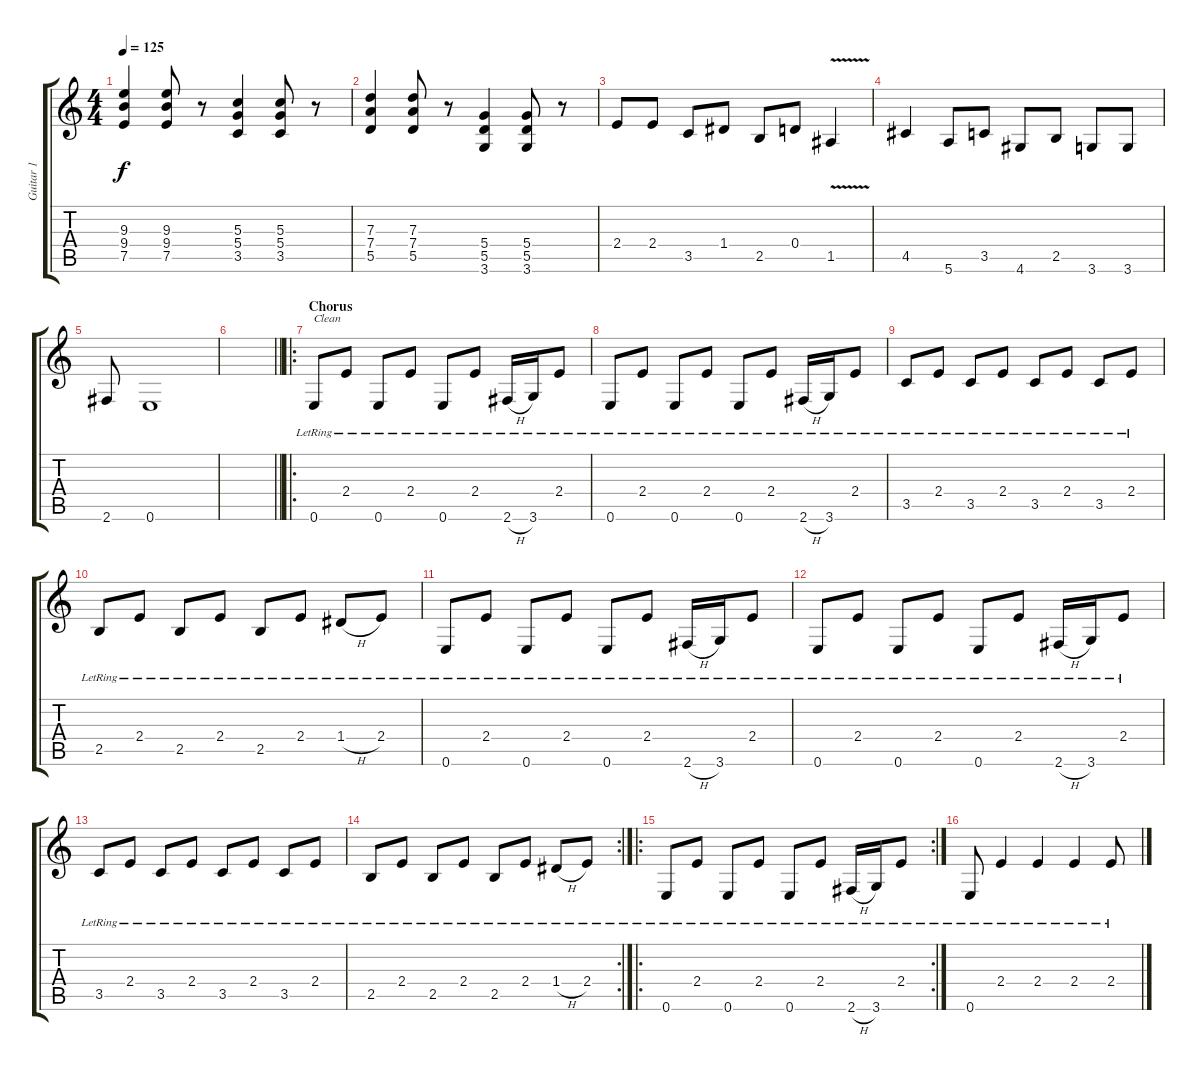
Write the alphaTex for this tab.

\track ("Guitar 1" "Guitar 1") {instrument acousticguitarnylon}
\staff {score tabs}
\tuning (E4 B3 G3 D3 A2 E2) {hide}
\ts (4 4)
\tempo 125
\clef g2
\ks c
(9.3 9.4 7.5).4{dy f} (9.3 9.4 7.5).8 r.8 (5.3 5.4 3.5).4 (5.3 5.4 3.5).8 r.8 |
(7.3 7.4 5.5).4 (7.3 7.4 5.5).8 r.8 (5.4 5.5 3.6).4 (5.4 5.5 3.6).8 r.8 |
2.4.8 2.4.8 3.5.8 1.4.8 2.5.8 0.4.8 1.5{v}.4 |
4.5.4 5.6.8 3.5.8 4.6.8 2.5.8 3.6.8 3.6.8 |
2.6.8 0.6.1 |
\barLineRight lightlight
|
\ro
\section ("" "Chorus")
0.6{lr}.8{txt "Clean" instrument acousticguitarnylon} 2.4{lr}.8 0.6{lr}.8 2.4{lr}.8 0.6{lr}.8 2.4{lr}.8 2.6{h lr}.16 3.6{lr}.16 2.4{lr}.8 |
0.6{lr}.8 2.4{lr}.8 0.6{lr}.8 2.4{lr}.8 0.6{lr}.8 2.4{lr}.8 2.6{h lr}.16 3.6{lr}.16 2.4{lr}.8 |
3.5{lr}.8 2.4{lr}.8 3.5{lr}.8 2.4{lr}.8 3.5{lr}.8 2.4{lr}.8 3.5{lr}.8 2.4{lr}.8 |
2.5{lr}.8 2.4{lr}.8 2.5{lr}.8 2.4{lr}.8 2.5{lr}.8 2.4{lr}.8 1.4{h lr}.8 2.4{lr}.8 |
0.6{lr}.8 2.4{lr}.8 0.6{lr}.8 2.4{lr}.8 0.6{lr}.8 2.4{lr}.8 2.6{h lr}.16 3.6{lr}.16 2.4{lr}.8 |
0.6{lr}.8 2.4{lr}.8 0.6{lr}.8 2.4{lr}.8 0.6{lr}.8 2.4{lr}.8 2.6{h lr}.16 3.6{lr}.16 2.4{lr}.8 |
3.5{lr}.8 2.4{lr}.8 3.5{lr}.8 2.4{lr}.8 3.5{lr}.8 2.4{lr}.8 3.5{lr}.8 2.4{lr}.8 |
\rc 2
2.5{lr}.8 2.4{lr}.8 2.5{lr}.8 2.4{lr}.8 2.5{lr}.8 2.4{lr}.8 1.4{h lr}.8 2.4{lr}.8 |
\ro
\rc 2
0.6{lr}.8 2.4{lr}.8 0.6{lr}.8 2.4{lr}.8 0.6{lr}.8 2.4{lr}.8 2.6{h lr}.16 3.6{lr}.16 2.4{lr}.8 |
0.6{lr}.8 2.4{lr}.4 2.4{lr}.4 2.4{lr}.4 2.4{lr}.8
